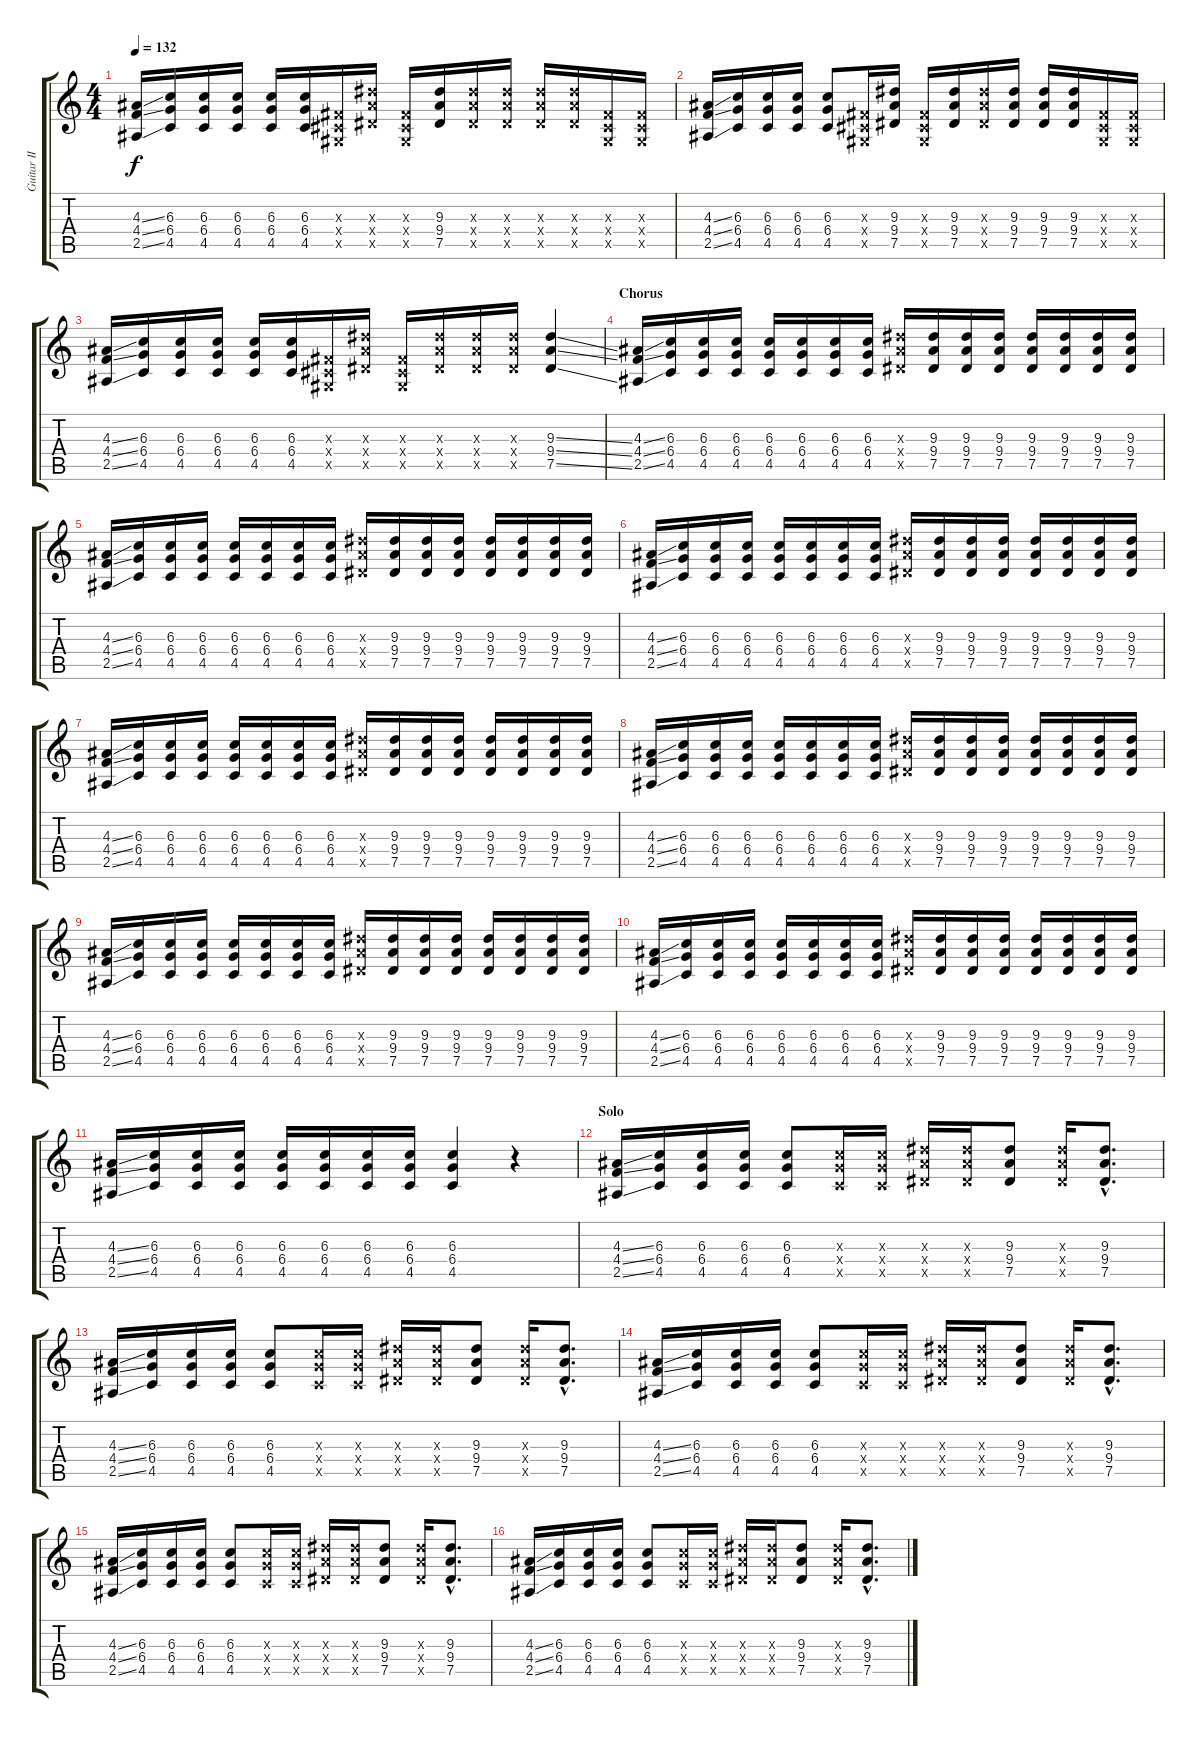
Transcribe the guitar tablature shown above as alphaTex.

\track ("Guitar II" "Guitar II") {instrument distortionguitar}
\staff {score tabs}
\tuning (Eb4 Bb3 Gb3 Db3 Ab2 Eb2) {hide}
\ts (4 4)
\tempo 132
\clef g2
\ks c
(4.3{ss} 4.4{ss} 2.5{ss}).16{dy f} (6.3 6.4 4.5).16 (6.3 6.4 4.5).16 (6.3 6.4 4.5).16 (6.3 6.4 4.5).16 (6.3 6.4 4.5).16 (0.3{x} 0.4{x} 0.5{x}).16 (9.3{x} 9.4{x} 7.5{x}).16 (0.3{x} 0.4{x} 0.5{x}).16 (9.3 9.4 7.5).16 (9.3{x} 9.4{x} 7.5{x}).16 (9.3{x} 9.4{x} 7.5{x}).16 (9.3{x} 9.4{x} 7.5{x}).16 (9.3{x} 9.4{x} 7.5{x}).16 (0.3{x} 0.4{x} 0.5{x}).16 (0.3{x} 0.4{x} 0.5{x}).16 |
(4.3{ss} 4.4{ss} 2.5{ss}).16 (6.3 6.4 4.5).16 (6.3 6.4 4.5).16 (6.3 6.4 4.5).16 (6.3 6.4 4.5).8 (0.3{x} 0.4{x} 0.5{x}).16 (9.3 9.4 7.5).16 (0.3{x} 0.4{x} 0.5{x}).16 (9.3 9.4 7.5).16 (9.3{x} 9.4{x} 7.5{x}).16 (9.3 9.4 7.5).16 (9.3 9.4 7.5).16 (9.3 9.4 7.5).16 (0.3{x} 0.4{x} 0.5{x}).16 (0.3{x} 0.4{x} 0.5{x}).16 |
(4.3{ss} 4.4{ss} 2.5{ss}).16 (6.3 6.4 4.5).16 (6.3 6.4 4.5).16 (6.3 6.4 4.5).16 (6.3 6.4 4.5).16 (6.3 6.4 4.5).16 (0.3{x} 0.4{x} 0.5{x}).16 (9.3{x} 9.4{x} 7.5{x}).16 (0.3{x} 0.4{x} 0.5{x}).16 (9.3{x} 9.4{x} 7.5{x}).16 (9.3{x} 9.4{x} 7.5{x}).16 (9.3{x} 9.4{x} 7.5{x}).16 (9.3{ss} 9.4{ss} 7.5{ss}).4 |
\section ("" "Chorus")
(4.3{ss} 4.4{ss} 2.5{ss}).16 (6.3 6.4 4.5).16 (6.3 6.4 4.5).16 (6.3 6.4 4.5).16 (6.3 6.4 4.5).16 (6.3 6.4 4.5).16 (6.3 6.4 4.5).16 (6.3 6.4 4.5).16 (9.3{x} 9.4{x} 7.5{x}).16 (9.3 9.4 7.5).16 (9.3 9.4 7.5).16 (9.3 9.4 7.5).16 (9.3 9.4 7.5).16 (9.3 9.4 7.5).16 (9.3 9.4 7.5).16 (9.3 9.4 7.5).16 |
(4.3{ss} 4.4{ss} 2.5{ss}).16 (6.3 6.4 4.5).16 (6.3 6.4 4.5).16 (6.3 6.4 4.5).16 (6.3 6.4 4.5).16 (6.3 6.4 4.5).16 (6.3 6.4 4.5).16 (6.3 6.4 4.5).16 (9.3{x} 9.4{x} 7.5{x}).16 (9.3 9.4 7.5).16 (9.3 9.4 7.5).16 (9.3 9.4 7.5).16 (9.3 9.4 7.5).16 (9.3 9.4 7.5).16 (9.3 9.4 7.5).16 (9.3 9.4 7.5).16 |
(4.3{ss} 4.4{ss} 2.5{ss}).16 (6.3 6.4 4.5).16 (6.3 6.4 4.5).16 (6.3 6.4 4.5).16 (6.3 6.4 4.5).16 (6.3 6.4 4.5).16 (6.3 6.4 4.5).16 (6.3 6.4 4.5).16 (9.3{x} 9.4{x} 7.5{x}).16 (9.3 9.4 7.5).16 (9.3 9.4 7.5).16 (9.3 9.4 7.5).16 (9.3 9.4 7.5).16 (9.3 9.4 7.5).16 (9.3 9.4 7.5).16 (9.3 9.4 7.5).16 |
(4.3{ss} 4.4{ss} 2.5{ss}).16 (6.3 6.4 4.5).16 (6.3 6.4 4.5).16 (6.3 6.4 4.5).16 (6.3 6.4 4.5).16 (6.3 6.4 4.5).16 (6.3 6.4 4.5).16 (6.3 6.4 4.5).16 (9.3{x} 9.4{x} 7.5{x}).16 (9.3 9.4 7.5).16 (9.3 9.4 7.5).16 (9.3 9.4 7.5).16 (9.3 9.4 7.5).16 (9.3 9.4 7.5).16 (9.3 9.4 7.5).16 (9.3 9.4 7.5).16 |
(4.3{ss} 4.4{ss} 2.5{ss}).16 (6.3 6.4 4.5).16 (6.3 6.4 4.5).16 (6.3 6.4 4.5).16 (6.3 6.4 4.5).16 (6.3 6.4 4.5).16 (6.3 6.4 4.5).16 (6.3 6.4 4.5).16 (9.3{x} 9.4{x} 7.5{x}).16 (9.3 9.4 7.5).16 (9.3 9.4 7.5).16 (9.3 9.4 7.5).16 (9.3 9.4 7.5).16 (9.3 9.4 7.5).16 (9.3 9.4 7.5).16 (9.3 9.4 7.5).16 |
(4.3{ss} 4.4{ss} 2.5{ss}).16 (6.3 6.4 4.5).16 (6.3 6.4 4.5).16 (6.3 6.4 4.5).16 (6.3 6.4 4.5).16 (6.3 6.4 4.5).16 (6.3 6.4 4.5).16 (6.3 6.4 4.5).16 (9.3{x} 9.4{x} 7.5{x}).16 (9.3 9.4 7.5).16 (9.3 9.4 7.5).16 (9.3 9.4 7.5).16 (9.3 9.4 7.5).16 (9.3 9.4 7.5).16 (9.3 9.4 7.5).16 (9.3 9.4 7.5).16 |
(4.3{ss} 4.4{ss} 2.5{ss}).16 (6.3 6.4 4.5).16 (6.3 6.4 4.5).16 (6.3 6.4 4.5).16 (6.3 6.4 4.5).16 (6.3 6.4 4.5).16 (6.3 6.4 4.5).16 (6.3 6.4 4.5).16 (9.3{x} 9.4{x} 7.5{x}).16 (9.3 9.4 7.5).16 (9.3 9.4 7.5).16 (9.3 9.4 7.5).16 (9.3 9.4 7.5).16 (9.3 9.4 7.5).16 (9.3 9.4 7.5).16 (9.3 9.4 7.5).16 |
(4.3{ss} 4.4{ss} 2.5{ss}).16 (6.3 6.4 4.5).16 (6.3 6.4 4.5).16 (6.3 6.4 4.5).16 (6.3 6.4 4.5).16 (6.3 6.4 4.5).16 (6.3 6.4 4.5).16 (6.3 6.4 4.5).16 (6.3 6.4 4.5).4 r.4 |
\section ("" "Solo")
(4.3{ss} 4.4{ss} 2.5{ss}).16 (6.3 6.4 4.5).16 (6.3 6.4 4.5).16 (6.3 6.4 4.5).16 (6.3 6.4 4.5).8 (6.3{x} 6.4{x} 4.5{x}).16 (6.3{x} 6.4{x} 4.5{x}).16 (9.3{x} 9.4{x} 7.5{x}).16 (9.3{x} 9.4{x} 7.5{x}).16 (9.3 9.4 7.5).8 (9.3{x} 9.4{x} 7.5{x}).16 (9.3{hac} 9.4{hac} 7.5{hac}).8{d} |
(4.3{ss} 4.4{ss} 2.5{ss}).16 (6.3 6.4 4.5).16 (6.3 6.4 4.5).16 (6.3 6.4 4.5).16 (6.3 6.4 4.5).8 (6.3{x} 6.4{x} 4.5{x}).16 (6.3{x} 6.4{x} 4.5{x}).16 (9.3{x} 9.4{x} 7.5{x}).16 (9.3{x} 9.4{x} 7.5{x}).16 (9.3 9.4 7.5).8 (9.3{x} 9.4{x} 7.5{x}).16 (9.3{hac} 9.4{hac} 7.5{hac}).8{d} |
(4.3{ss} 4.4{ss} 2.5{ss}).16 (6.3 6.4 4.5).16 (6.3 6.4 4.5).16 (6.3 6.4 4.5).16 (6.3 6.4 4.5).8 (6.3{x} 6.4{x} 4.5{x}).16 (6.3{x} 6.4{x} 4.5{x}).16 (9.3{x} 9.4{x} 7.5{x}).16 (9.3{x} 9.4{x} 7.5{x}).16 (9.3 9.4 7.5).8 (9.3{x} 9.4{x} 7.5{x}).16 (9.3{hac} 9.4{hac} 7.5{hac}).8{d} |
(4.3{ss} 4.4{ss} 2.5{ss}).16 (6.3 6.4 4.5).16 (6.3 6.4 4.5).16 (6.3 6.4 4.5).16 (6.3 6.4 4.5).8 (6.3{x} 6.4{x} 4.5{x}).16 (6.3{x} 6.4{x} 4.5{x}).16 (9.3{x} 9.4{x} 7.5{x}).16 (9.3{x} 9.4{x} 7.5{x}).16 (9.3 9.4 7.5).8 (9.3{x} 9.4{x} 7.5{x}).16 (9.3{hac} 9.4{hac} 7.5{hac}).8{d} |
(4.3{ss} 4.4{ss} 2.5{ss}).16 (6.3 6.4 4.5).16 (6.3 6.4 4.5).16 (6.3 6.4 4.5).16 (6.3 6.4 4.5).8 (6.3{x} 6.4{x} 4.5{x}).16 (6.3{x} 6.4{x} 4.5{x}).16 (9.3{x} 9.4{x} 7.5{x}).16 (9.3{x} 9.4{x} 7.5{x}).16 (9.3 9.4 7.5).8 (9.3{x} 9.4{x} 7.5{x}).16 (9.3{hac} 9.4{hac} 7.5{hac}).8{d}
